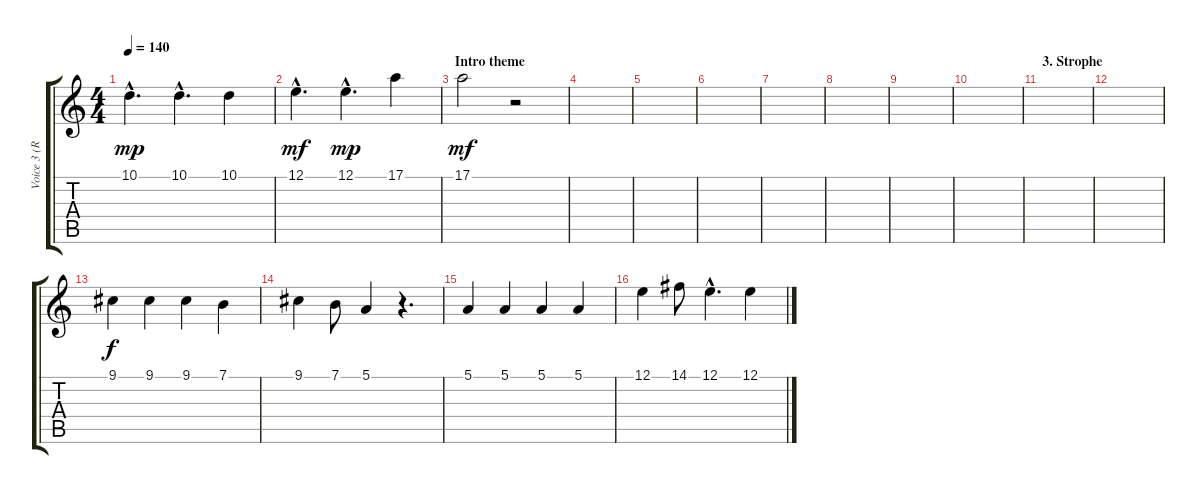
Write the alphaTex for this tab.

\track ("Voice 3 (Rod)" "Voice 3 (R") {instrument bassoon}
\staff {score tabs}
\tuning (E4 B3 G3 D3 A2 E2) {hide}
\ts (4 4)
\tempo 140
\clef g2
\ks c
10.1{hac}.4{d dy mp} 10.1{hac}.4{d} 10.1.4 |
12.1{hac}.4{d dy mf} 12.1{hac}.4{d dy mp} 17.1.4 |
\section ("" "Intro theme")
17.1.2{dy mf} r.2 |
|
|
|
|
|
|
|
\section ("" "3. Strophe")
|
|
9.1.4{dy f} 9.1.4 9.1.4 7.1.4 |
9.1.4 7.1.8 5.1.4 r.4{d} |
5.1.4 5.1.4 5.1.4 5.1.4 |
12.1.4 14.1.8 12.1{hac}.4{d} 12.1.4
